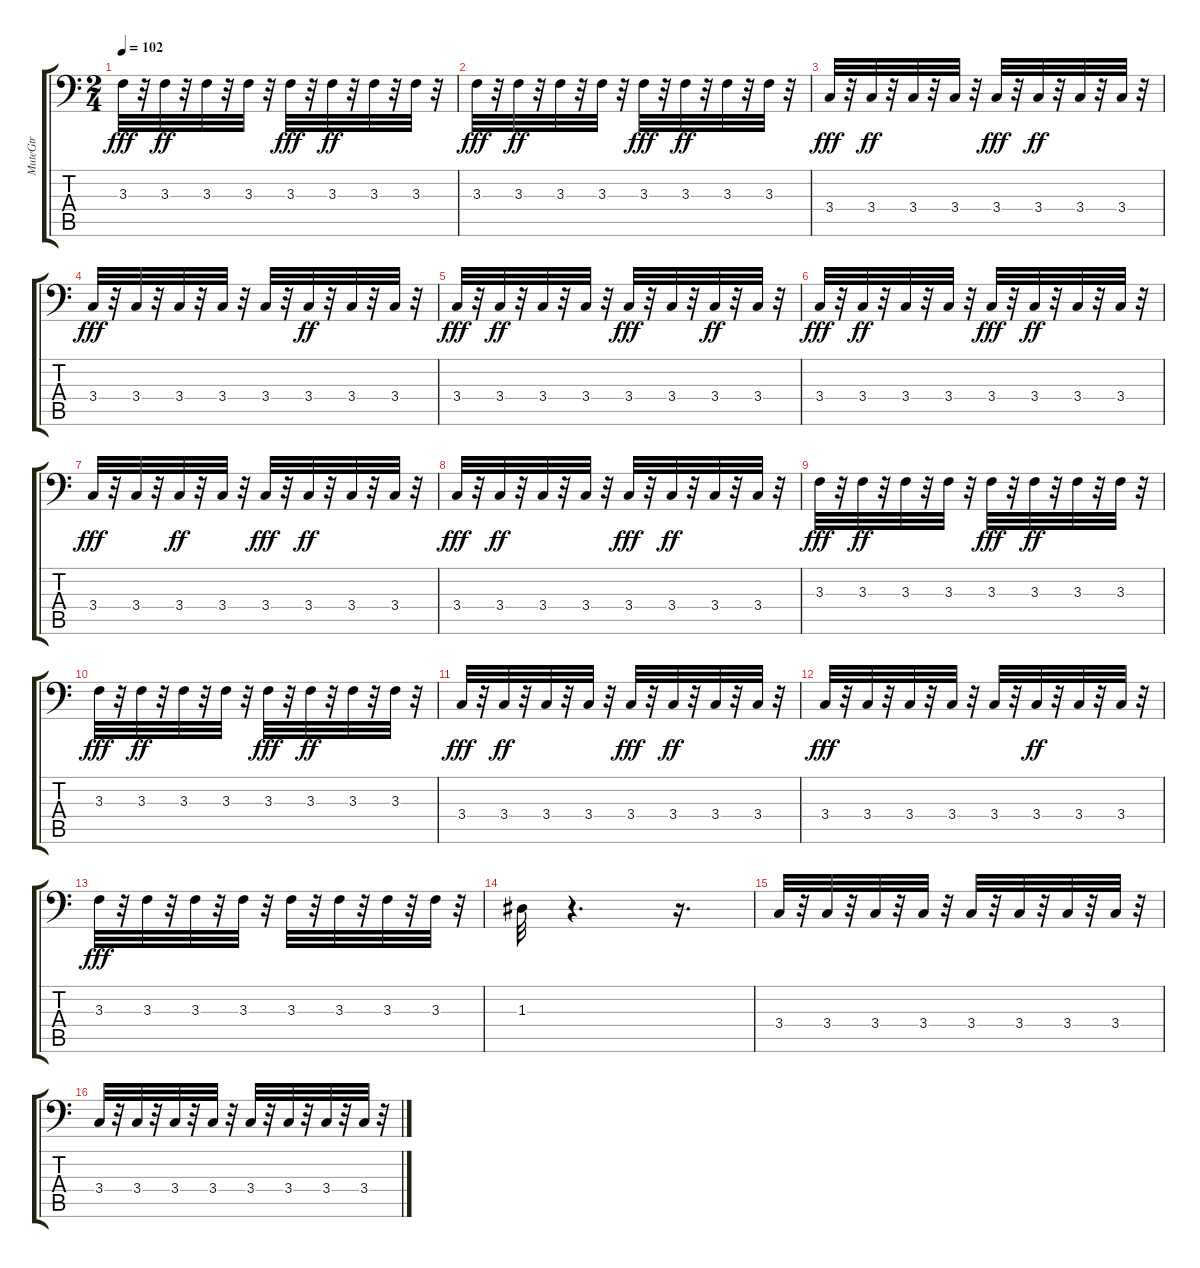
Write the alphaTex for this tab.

\track ("MuteGtr" "MuteGtr") {instrument distortionguitar}
\staff {score tabs}
\tuning (C3 G2 D2 A1 E1 B0) {hide}
\ts (2 4)
\tempo 102
\clef f4
\ks c
3.3.32{dy fff} r.32 3.3.32{dy ff} r.32 3.3.32 r.32 3.3.32 r.32 3.3.32{dy fff} r.32 3.3.32{dy ff} r.32 3.3.32 r.32 3.3.32 r.32 |
3.3.32{dy fff} r.32 3.3.32{dy ff} r.32 3.3.32 r.32 3.3.32 r.32 3.3.32{dy fff} r.32 3.3.32{dy ff} r.32 3.3.32 r.32 3.3.32 r.32 |
3.4.32{dy fff} r.32 3.4.32{dy ff} r.32 3.4.32 r.32 3.4.32 r.32 3.4.32{dy fff} r.32 3.4.32{dy ff} r.32 3.4.32 r.32 3.4.32 r.32 |
3.4.32{dy fff} r.32 3.4.32 r.32 3.4.32 r.32 3.4.32 r.32 3.4.32 r.32 3.4.32{dy ff} r.32 3.4.32 r.32 3.4.32 r.32 |
3.4.32{dy fff} r.32 3.4.32{dy ff} r.32 3.4.32 r.32 3.4.32 r.32 3.4.32{dy fff} r.32 3.4.32 r.32 3.4.32{dy ff} r.32 3.4.32 r.32 |
3.4.32{dy fff} r.32 3.4.32{dy ff} r.32 3.4.32 r.32 3.4.32 r.32 3.4.32{dy fff} r.32 3.4.32{dy ff} r.32 3.4.32 r.32 3.4.32 r.32 |
3.4.32{dy fff} r.32 3.4.32 r.32 3.4.32{dy ff} r.32 3.4.32 r.32 3.4.32{dy fff} r.32 3.4.32{dy ff} r.32 3.4.32 r.32 3.4.32 r.32 |
3.4.32{dy fff} r.32 3.4.32{dy ff} r.32 3.4.32 r.32 3.4.32 r.32 3.4.32{dy fff} r.32 3.4.32{dy ff} r.32 3.4.32 r.32 3.4.32 r.32 |
3.3.32{dy fff} r.32 3.3.32{dy ff} r.32 3.3.32 r.32 3.3.32 r.32 3.3.32{dy fff} r.32 3.3.32{dy ff} r.32 3.3.32 r.32 3.3.32 r.32 |
3.3.32{dy fff} r.32 3.3.32{dy ff} r.32 3.3.32 r.32 3.3.32 r.32 3.3.32{dy fff} r.32 3.3.32{dy ff} r.32 3.3.32 r.32 3.3.32 r.32 |
3.4.32{dy fff} r.32 3.4.32{dy ff} r.32 3.4.32 r.32 3.4.32 r.32 3.4.32{dy fff} r.32 3.4.32{dy ff} r.32 3.4.32 r.32 3.4.32 r.32 |
3.4.32{dy fff} r.32 3.4.32 r.32 3.4.32 r.32 3.4.32 r.32 3.4.32 r.32 3.4.32{dy ff} r.32 3.4.32 r.32 3.4.32 r.32 |
3.3.32{dy fff} r.32 3.3.32 r.32 3.3.32 r.32 3.3.32 r.32 3.3.32 r.32 3.3.32 r.32 3.3.32 r.32 3.3.32 r.32 |
1.3.32 r.4{d} r.16{d} |
3.4.32 r.32 3.4.32 r.32 3.4.32 r.32 3.4.32 r.32 3.4.32 r.32 3.4.32 r.32 3.4.32 r.32 3.4.32 r.32 |
3.4.32 r.32 3.4.32 r.32 3.4.32 r.32 3.4.32 r.32 3.4.32 r.32 3.4.32 r.32 3.4.32 r.32 3.4.32 r.32
